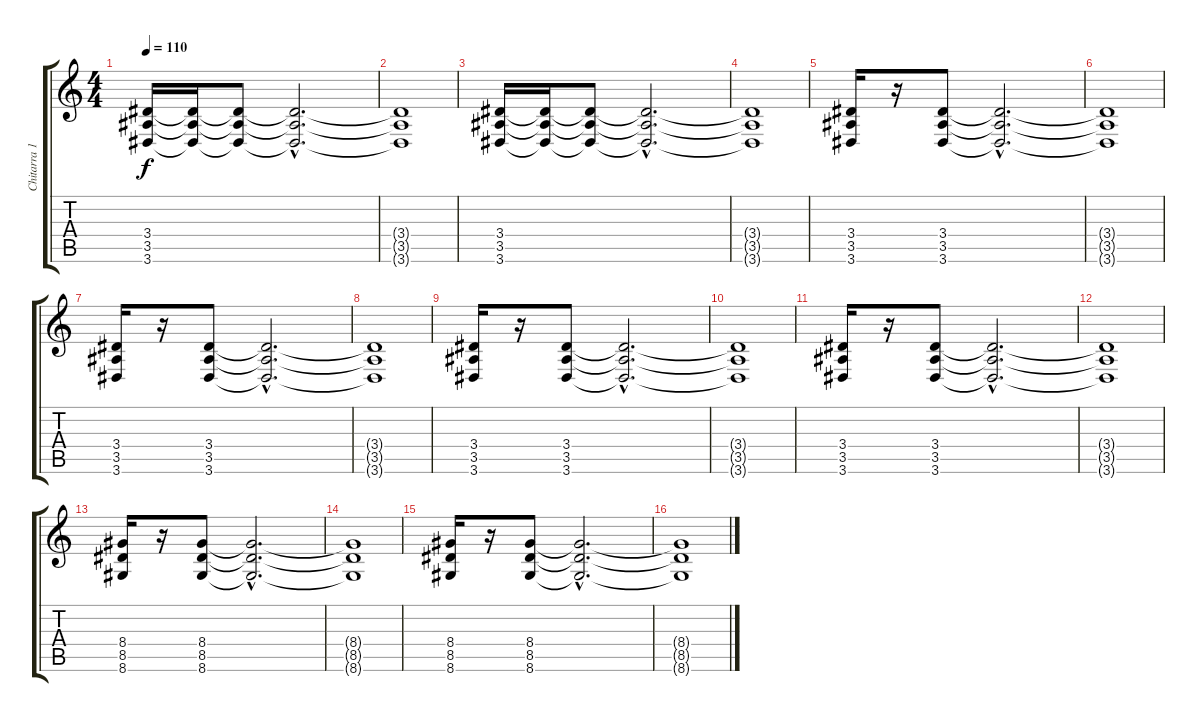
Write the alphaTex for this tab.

\track ("Chitarra 1" "Chitarra 1") {instrument distortionguitar}
\staff {score tabs}
\tuning (D4 A3 F3 C3 G2 C2) {hide}
\ts (4 4)
\tempo 110
\clef g2
\ks c
(3.4 3.5 3.6).16{dy f} (3.4{t} 3.5{t} 3.6{t}).16 (3.4{t} 3.5{t} 3.6{t}).8 (3.4{hac t} 3.5{hac t} 3.6{hac t}).2{d} |
(3.4{t} 3.5{t} 3.6{t}).1 |
(3.4 3.5 3.6).16 (3.4{t} 3.5{t} 3.6{t}).16 (3.4{t} 3.5{t} 3.6{t}).8 (3.4{hac t} 3.5{hac t} 3.6{hac t}).2{d} |
(3.4{t} 3.5{t} 3.6{t}).1 |
(3.4 3.5 3.6).16{volume 10} r.16 (3.4 3.5 3.6).8 (3.4{hac t} 3.5{hac t} 3.6{hac t}).2{d} |
(3.4{t} 3.5{t} 3.6{t}).1 |
(3.4 3.5 3.6).16 r.16 (3.4 3.5 3.6).8 (3.4{hac t} 3.5{hac t} 3.6{hac t}).2{d} |
(3.4{t} 3.5{t} 3.6{t}).1 |
(3.4 3.5 3.6).16 r.16 (3.4 3.5 3.6).8 (3.4{hac t} 3.5{hac t} 3.6{hac t}).2{d} |
(3.4{t} 3.5{t} 3.6{t}).1 |
(3.4 3.5 3.6).16 r.16 (3.4 3.5 3.6).8 (3.4{hac t} 3.5{hac t} 3.6{hac t}).2{d} |
(3.4{t} 3.5{t} 3.6{t}).1 |
(8.4 8.5 8.6).16 r.16 (8.4 8.5 8.6).8 (8.4{hac t} 8.5{hac t} 8.6{hac t}).2{d} |
(8.4{t} 8.5{t} 8.6{t}).1 |
(8.4 8.5 8.6).16 r.16 (8.4 8.5 8.6).8 (8.4{hac t} 8.5{hac t} 8.6{hac t}).2{d} |
(8.4{t} 8.5{t} 8.6{t}).1
